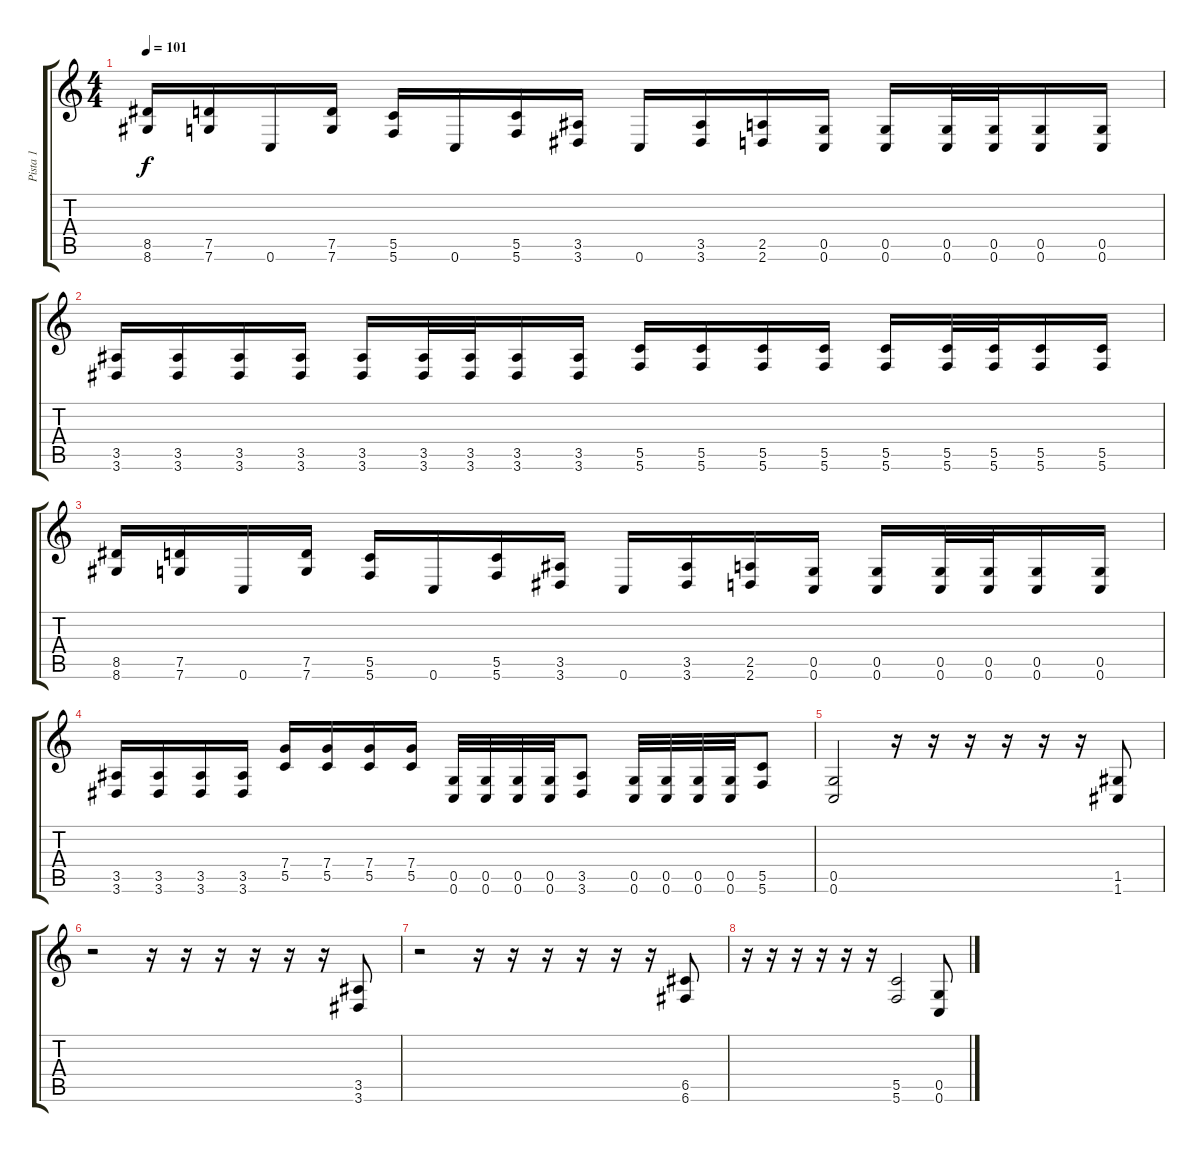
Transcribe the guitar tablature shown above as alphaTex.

\track ("Pista 1" "Pista 1") {instrument overdrivenguitar}
\staff {score tabs}
\tuning (D4 A3 F3 C3 G2 C2) {hide}
\ts (4 4)
\tempo 101
\clef g2
\ks c
(8.5 8.6).16{dy f} (7.5 7.6).16 0.6.16 (7.5 7.6).16 (5.5 5.6).16 0.6.16 (5.5 5.6).16 (3.5 3.6).16 0.6.16 (3.5 3.6).16 (2.5 2.6).16 (0.5 0.6).16 (0.5 0.6).16 (0.5 0.6).32 (0.5 0.6).32 (0.5 0.6).16 (0.5 0.6).16 |
(3.5 3.6).16 (3.5 3.6).16 (3.5 3.6).16 (3.5 3.6).16 (3.5 3.6).16 (3.5 3.6).32 (3.5 3.6).32 (3.5 3.6).16 (3.5 3.6).16 (5.5 5.6).16 (5.5 5.6).16 (5.5 5.6).16 (5.5 5.6).16 (5.5 5.6).16 (5.5 5.6).32 (5.5 5.6).32 (5.5 5.6).16 (5.5 5.6).16 |
(8.5 8.6).16 (7.5 7.6).16 0.6.16 (7.5 7.6).16 (5.5 5.6).16 0.6.16 (5.5 5.6).16 (3.5 3.6).16 0.6.16 (3.5 3.6).16 (2.5 2.6).16 (0.5 0.6).16 (0.5 0.6).16 (0.5 0.6).32 (0.5 0.6).32 (0.5 0.6).16 (0.5 0.6).16 |
(3.5 3.6).16 (3.5 3.6).16 (3.5 3.6).16 (3.5 3.6).16 (7.4 5.5).16 (7.4 5.5).16 (7.4 5.5).16 (7.4 5.5).16 (0.5 0.6).32 (0.5 0.6).32 (0.5 0.6).32 (0.5 0.6).32 (3.5 3.6).8 (0.5 0.6).32 (0.5 0.6).32 (0.5 0.6).32 (0.5 0.6).32 (5.5 5.6).8 |
(0.5 0.6).2 r.16 r.16 r.16 r.16 r.16 r.16 (1.5 1.6).8 |
r.2 r.16 r.16 r.16 r.16 r.16 r.16 (3.5 3.6).8 |
r.2 r.16 r.16 r.16 r.16 r.16 r.16 (6.5 6.6).8 |
r.16 r.16 r.16 r.16 r.16 r.16 (5.5 5.6).2 (0.5 0.6).8
